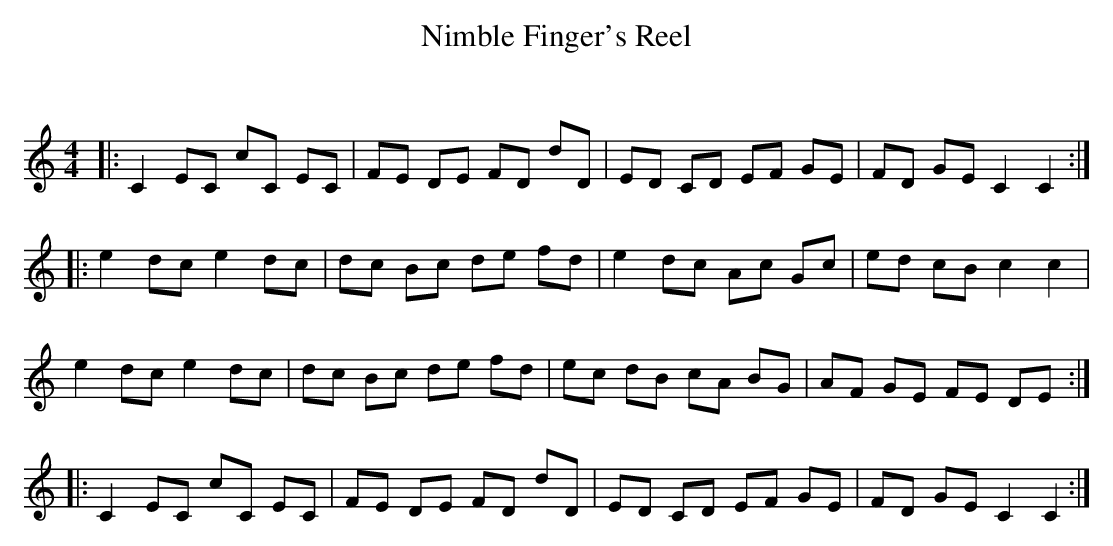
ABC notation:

X:1
T: Nimble Finger's Reel
C:
Q: 232
K:C
M:4/4
L:1/8
|:C2 EC cC EC|FE DE FD dD|ED CD EF GE|FD GE C2 C2:|
|:e2 dc e2 dc|dc Bc de fd|e2 dc Ac Gc|ed cB c2 c2|
e2 dc e2 dc|dc Bc de fd|ec dB cA BG|AF GE FE DE:|
|:C2 EC cC EC|FE DE FD dD|ED CD EF GE|FD GE C2 C2:|
